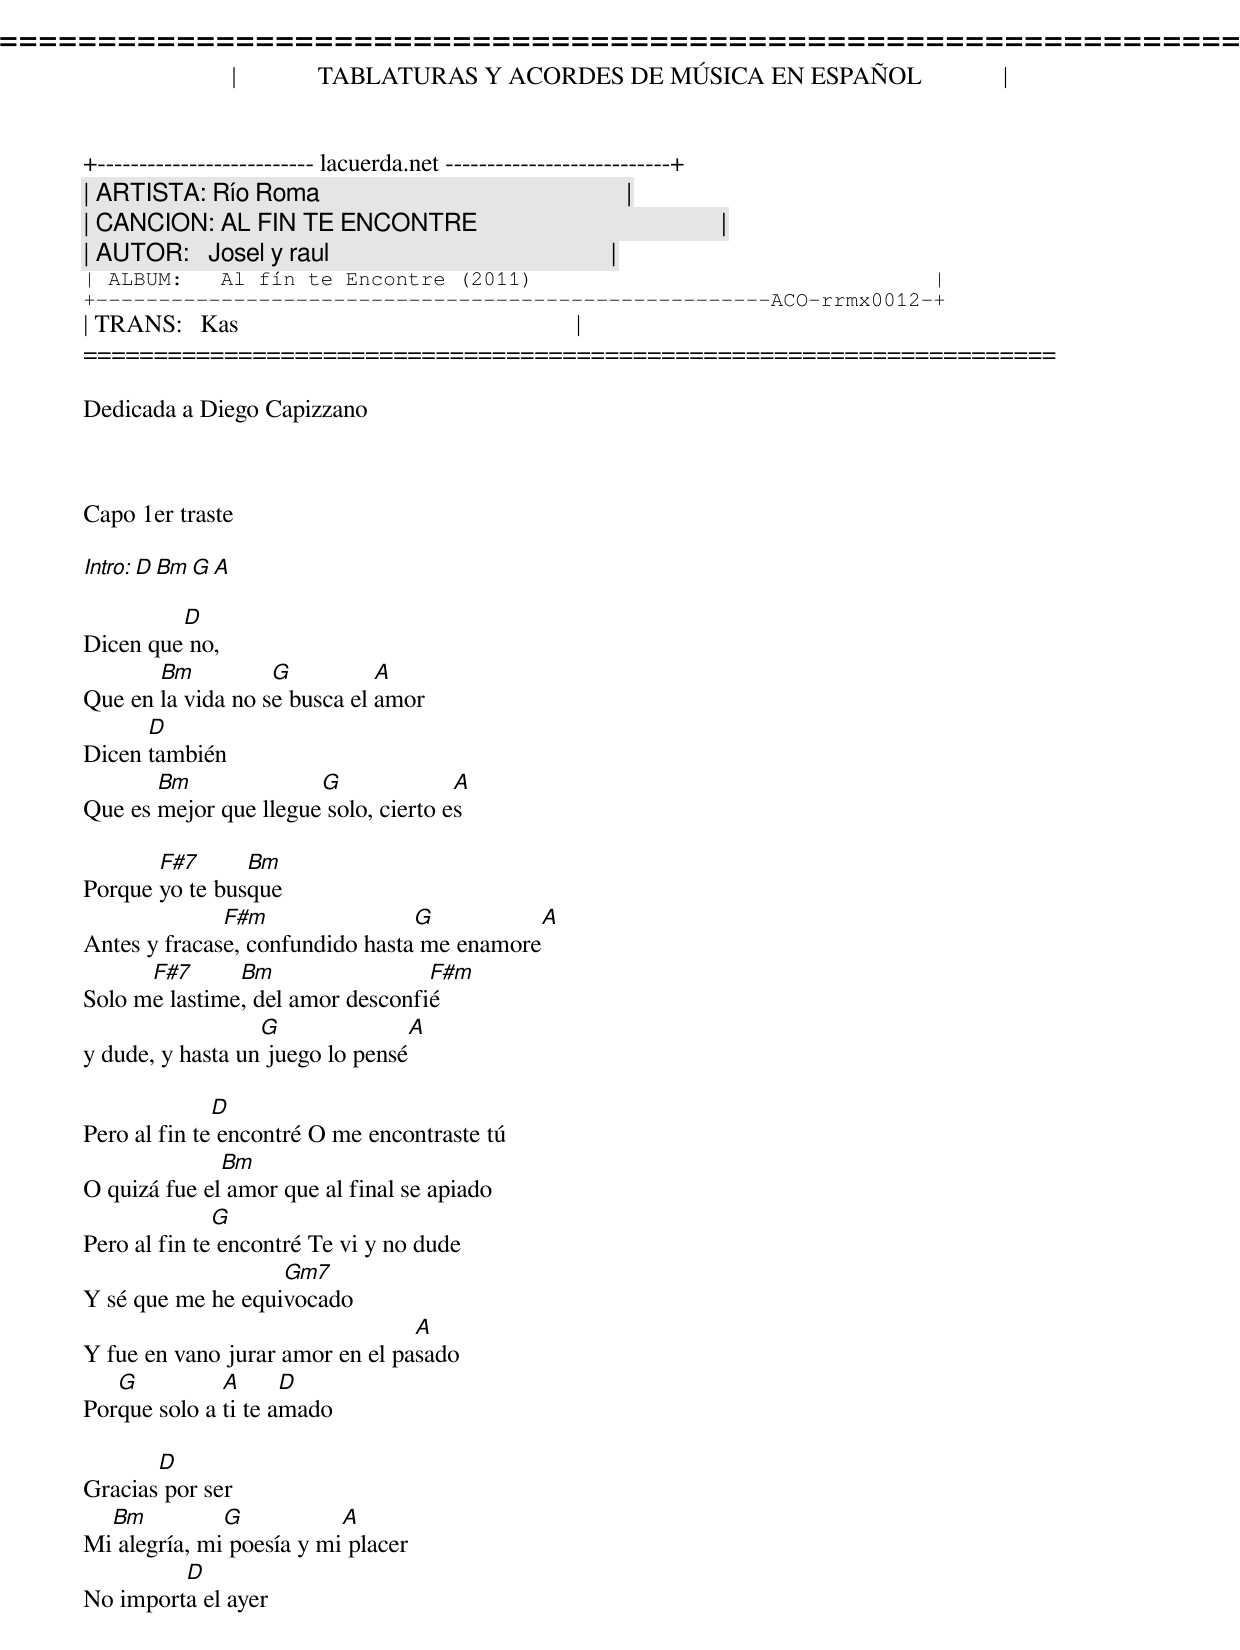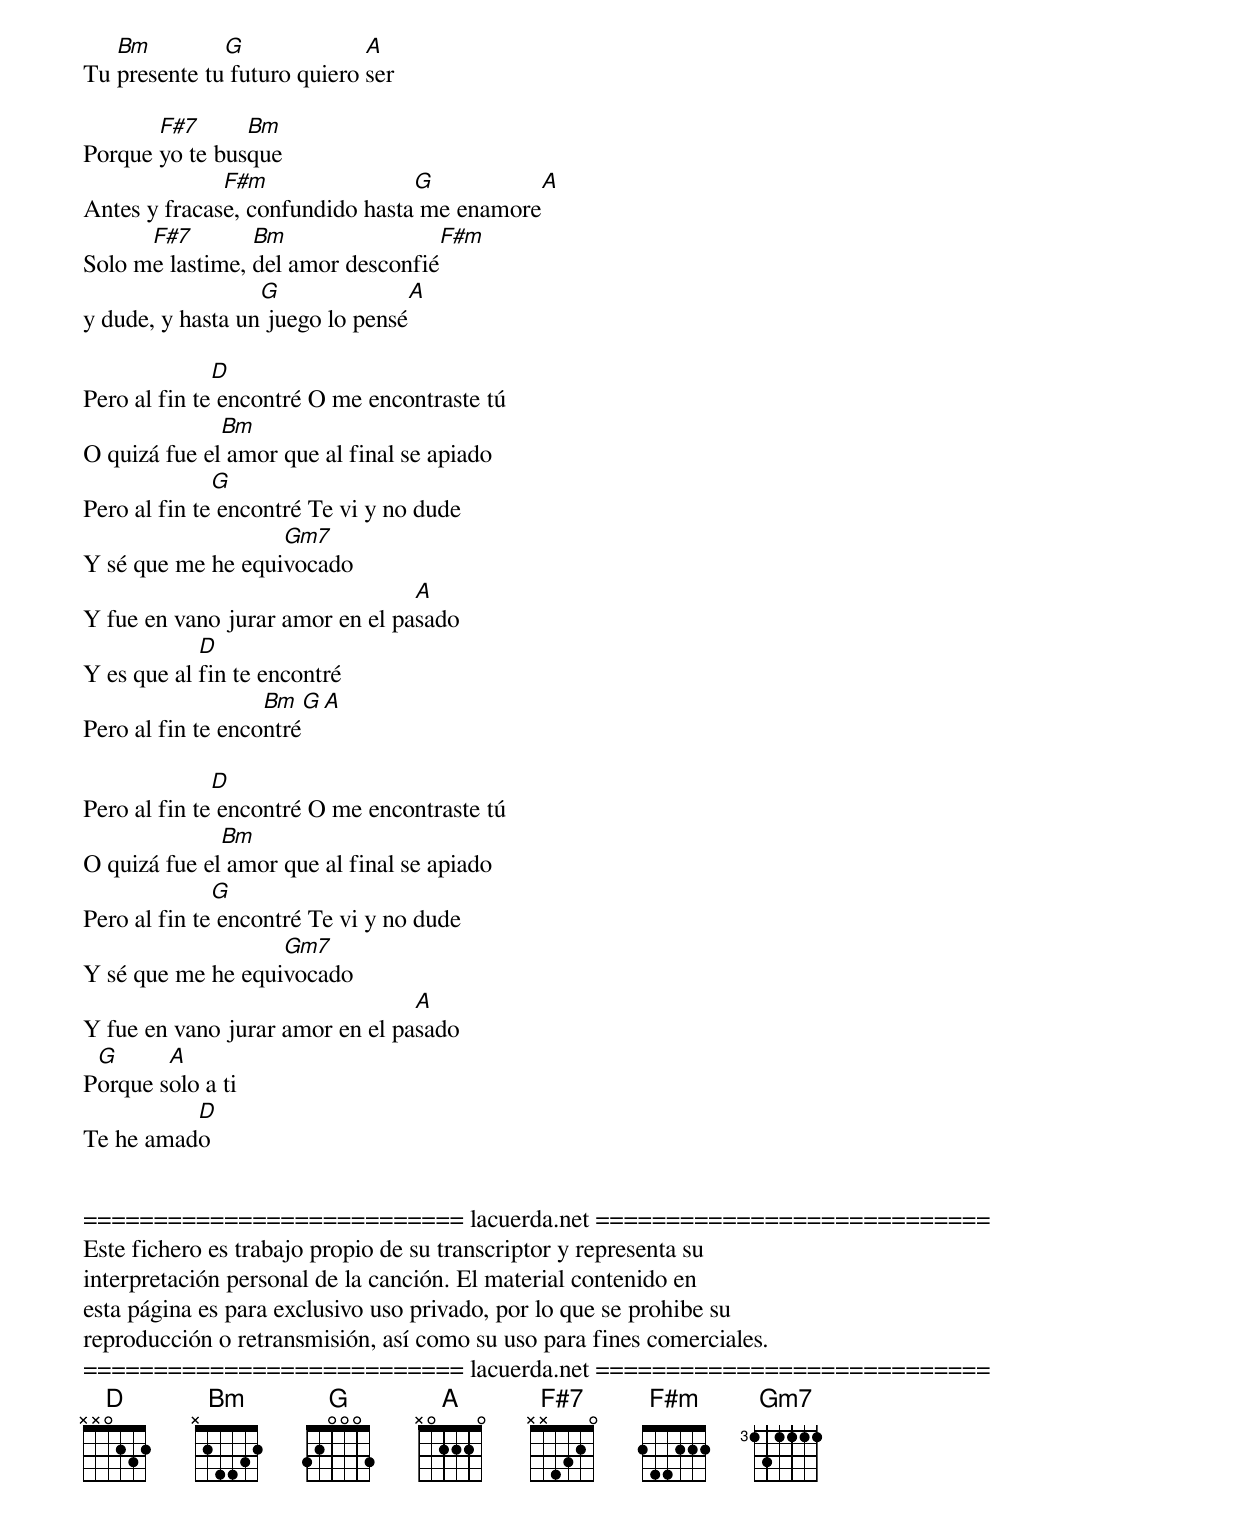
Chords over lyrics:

=====================================================================
|             TABLATURAS Y ACORDES DE MÚSICA EN ESPAÑOL             |
+-------------------------- lacuerda.net ---------------------------+
| ARTISTA: Río Roma                                                 |
| CANCION: AL FIN TE ENCONTRE                                       |
| AUTOR:   Josel y raul                                             |
| ALBUM:   Al fín te Encontre (2011)                                |
+------------------------------------------------------ACO-rrmx0012-+
| TRANS:   Kas                                                      |
=====================================================================

Dedicada a Diego Capizzano



Capo 1er traste

Intro: D Bm G A

         D
Dicen que no,
       Bm          G          A
Que en la vida no se busca el amor
      D
Dicen también
       Bm              G              A
Que es mejor que llegue solo, cierto es

       F#7      Bm
Porque yo te busque
              F#m                G          A
Antes y fracase, confundido hasta me enamore
      F#7      Bm                 F#m
Solo me lastime, del amor desconfié
                  G              A
y dude, y hasta un juego lo pensé

              D
Pero al fin te encontré O me encontraste tú
              Bm
O quizá fue el amor que al final se apiado
              G
Pero al fin te encontré Te vi y no dude
                   Gm7
Y sé que me he equivocado
                                 A
Y fue en vano jurar amor en el pasado
   G          A      D
Porque solo a ti te amado

       D
Gracias por ser
  Bm          G           A
Mi alegría, mi poesía y mi placer
         D
No importa el ayer
   Bm         G              A
Tu presente tu futuro quiero ser

       F#7      Bm
Porque yo te busque
              F#m                G          A
Antes y fracase, confundido hasta me enamore
      F#7        Bm                 F#m
Solo me lastime, del amor desconfié
                  G              A
y dude, y hasta un juego lo pensé

              D
Pero al fin te encontré O me encontraste tú
              Bm
O quizá fue el amor que al final se apiado
              G
Pero al fin te encontré Te vi y no dude
                   Gm7
Y sé que me he equivocado
                                 A
Y fue en vano jurar amor en el pasado
            D
Y es que al fin te encontré
                   Bm   G  A
Pero al fin te encontré

              D
Pero al fin te encontré O me encontraste tú
              Bm
O quizá fue el amor que al final se apiado
              G
Pero al fin te encontré Te vi y no dude
                   Gm7
Y sé que me he equivocado
                                 A
Y fue en vano jurar amor en el pasado
 G      A
Porque solo a ti
          D
Te he amado


=========================== lacuerda.net ============================
Este fichero es trabajo propio de su transcriptor y representa su
interpretación personal de la canción. El material contenido en
esta página es para exclusivo uso privado, por lo que se prohibe su
reproducción o retransmisión, así como su uso para fines comerciales.
=========================== lacuerda.net ============================
